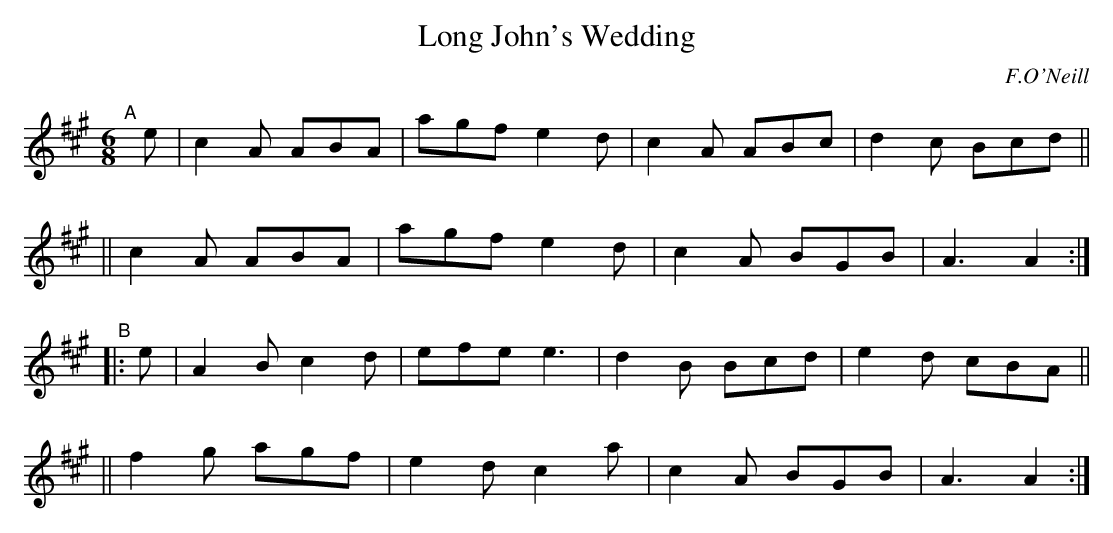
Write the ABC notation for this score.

X:1
T: Long John's Wedding
O: F.O'Neill
M: 6/8
L: 1/8
K: A
"^A"[|] e \
|  c2A ABA | agf e2d | c2A ABc | d2c Bcd ||
|| c2A ABA | agf e2d | c2A BGB | A3 A2 :|
"^B"|: e \
|  A2B c2d | efe e3 | d2B Bcd | e2d cBA ||
|| f2g agf | e2d c2a | c2A BGB | A3 A2 :|
